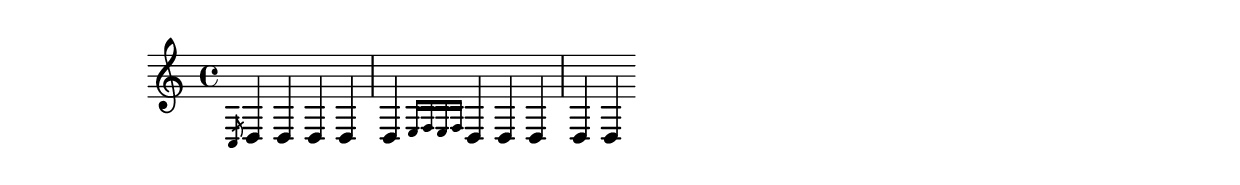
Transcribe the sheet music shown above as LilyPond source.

#(ly:set-option 'old-relative)
\version "2.3.16"
\header{ texidoc = "Tests MIDI output with grace notes. " }

\score { 
  \context Voice \relative c {
    \context Voice=VoiceOne
	\grace {
  \override Stem  #'stroke-style = #"grace"
   c8 
  \revert Stem #'stroke-style }
 d4 d d d d
	\grace {
  \override Stem  #'stroke-style = #"grace"
   e16 f e f 
  \revert Stem #'stroke-style }
 d4 d d d d 
	
  }
  \paper { }  
  \midi { }
}

